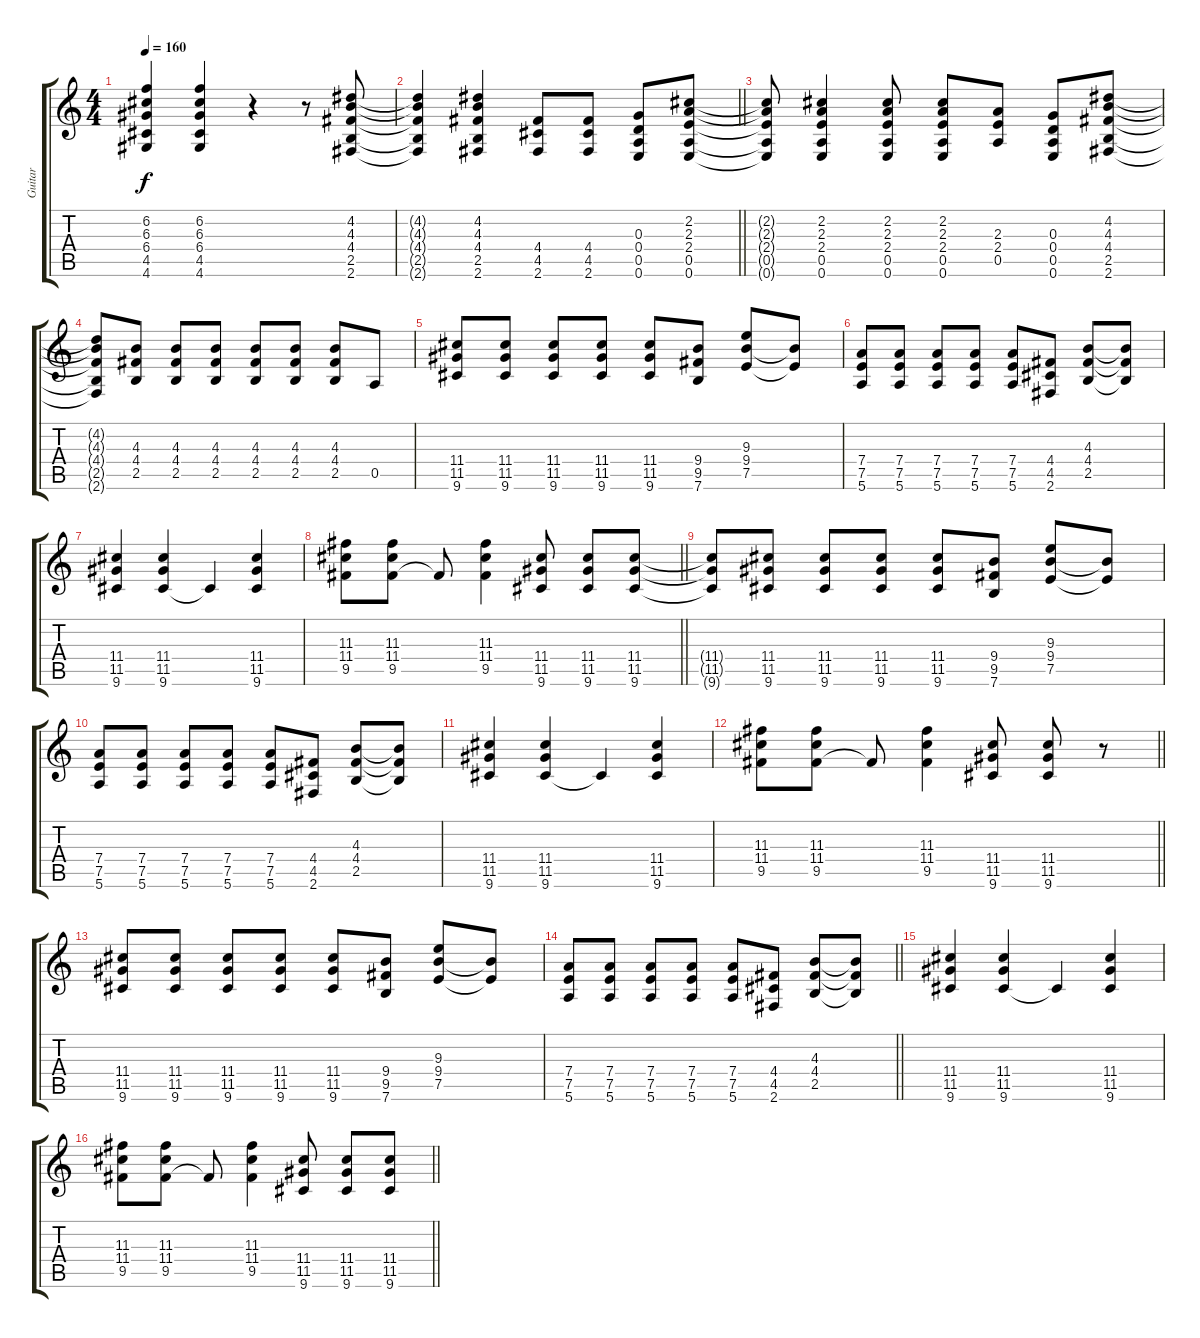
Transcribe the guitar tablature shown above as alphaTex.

\track ("Guitar" "Guitar") {instrument overdrivenguitar}
\staff {score tabs}
\tuning (E4 B3 G3 D3 A2 E2) {hide}
\ts (4 4)
\tempo 160
\clef g2
\ks c
(6.2 6.3 6.4 4.5 4.6).4{dy f} (6.2 6.3 6.4 4.5 4.6).4 r.4 r.8 (4.2 4.3 4.4 2.5 2.6).8 |
\barLineRight lightlight
(4.2{t} 4.3{t} 4.4{t} 2.5{t} 2.6{t}).4 (4.2 4.3 4.4 2.5 2.6).4 (4.4 4.5 2.6).8 (4.4 4.5 2.6).8 (0.3 0.4 0.5 0.6).8 (2.2 2.3 2.4 0.5 0.6).8 |
\section ("" "")
(2.2{t} 2.3{t} 2.4{t} 0.5{t} 0.6{t}).8 (2.2 2.3 2.4 0.5 0.6).4 (2.2 2.3 2.4 0.5 0.6).8 (2.2 2.3 2.4 0.5 0.6).8 (2.3 2.4 0.5).8 (0.3 0.4 0.5 0.6).8 (4.2 4.3 4.4 2.5 2.6).8 |
(4.2{t} 4.3{t} 4.4{t} 2.5{t} 2.6{t}).8 (4.3 4.4 2.5).8 (4.3 4.4 2.5).8 (4.3 4.4 2.5).8 (4.3 4.4 2.5).8 (4.3 4.4 2.5).8 (4.3 4.4 2.5).8 0.5.8 |
(11.4 11.5 9.6).8 (11.4 11.5 9.6).8 (11.4 11.5 9.6).8 (11.4 11.5 9.6).8 (11.4 11.5 9.6).8 (9.4 9.5 7.6).8 (9.3 9.4 7.5).8 (9.4{t} 7.5{t}).8 |
(7.4 7.5 5.6).8 (7.4 7.5 5.6).8 (7.4 7.5 5.6).8 (7.4 7.5 5.6).8 (7.4 7.5 5.6).8 (4.4 4.5 2.6).8 (4.3 4.4 2.5).8 (4.3{t} 4.4{t} 2.5{t}).8 |
(11.4 11.5 9.6).4 (11.4 11.5 9.6).4 9.6{t}.4 (11.4 11.5 9.6).4 |
\barLineRight lightlight
(11.3 11.4 9.5).8 (11.3 11.4 9.5).8 9.5{t}.8 (11.3 11.4 9.5).4 (11.4 11.5 9.6).8 (11.4 11.5 9.6).8 (11.4 11.5 9.6).8 |
(11.4{t} 11.5{t} 9.6{t}).8 (11.4 11.5 9.6).8 (11.4 11.5 9.6).8 (11.4 11.5 9.6).8 (11.4 11.5 9.6).8 (9.4 9.5 7.6).8 (9.3 9.4 7.5).8 (9.4{t} 7.5{t}).8 |
(7.4 7.5 5.6).8 (7.4 7.5 5.6).8 (7.4 7.5 5.6).8 (7.4 7.5 5.6).8 (7.4 7.5 5.6).8 (4.4 4.5 2.6).8 (4.3 4.4 2.5).8 (4.3{t} 4.4{t} 2.5{t}).8 |
(11.4 11.5 9.6).4 (11.4 11.5 9.6).4 9.6{t}.4 (11.4 11.5 9.6).4 |
\barLineRight lightlight
(11.3 11.4 9.5).8 (11.3 11.4 9.5).8 9.5{t}.8 (11.3 11.4 9.5).4 (11.4 11.5 9.6).8 (11.4 11.5 9.6).8 r.8 |
(11.4 11.5 9.6).8 (11.4 11.5 9.6).8 (11.4 11.5 9.6).8 (11.4 11.5 9.6).8 (11.4 11.5 9.6).8 (9.4 9.5 7.6).8 (9.3 9.4 7.5).8 (9.4{t} 7.5{t}).8 |
\barLineRight lightlight
(7.4 7.5 5.6).8 (7.4 7.5 5.6).8 (7.4 7.5 5.6).8 (7.4 7.5 5.6).8 (7.4 7.5 5.6).8 (4.4 4.5 2.6).8 (4.3 4.4 2.5).8 (4.3{t} 4.4{t} 2.5{t}).8 |
\section ("" "")
(11.4 11.5 9.6).4 (11.4 11.5 9.6).4 9.6{t}.4 (11.4 11.5 9.6).4 |
\barLineRight lightlight
(11.3 11.4 9.5).8 (11.3 11.4 9.5).8 9.5{t}.8 (11.3 11.4 9.5).4 (11.4 11.5 9.6).8 (11.4 11.5 9.6).8 (11.4 11.5 9.6).8
